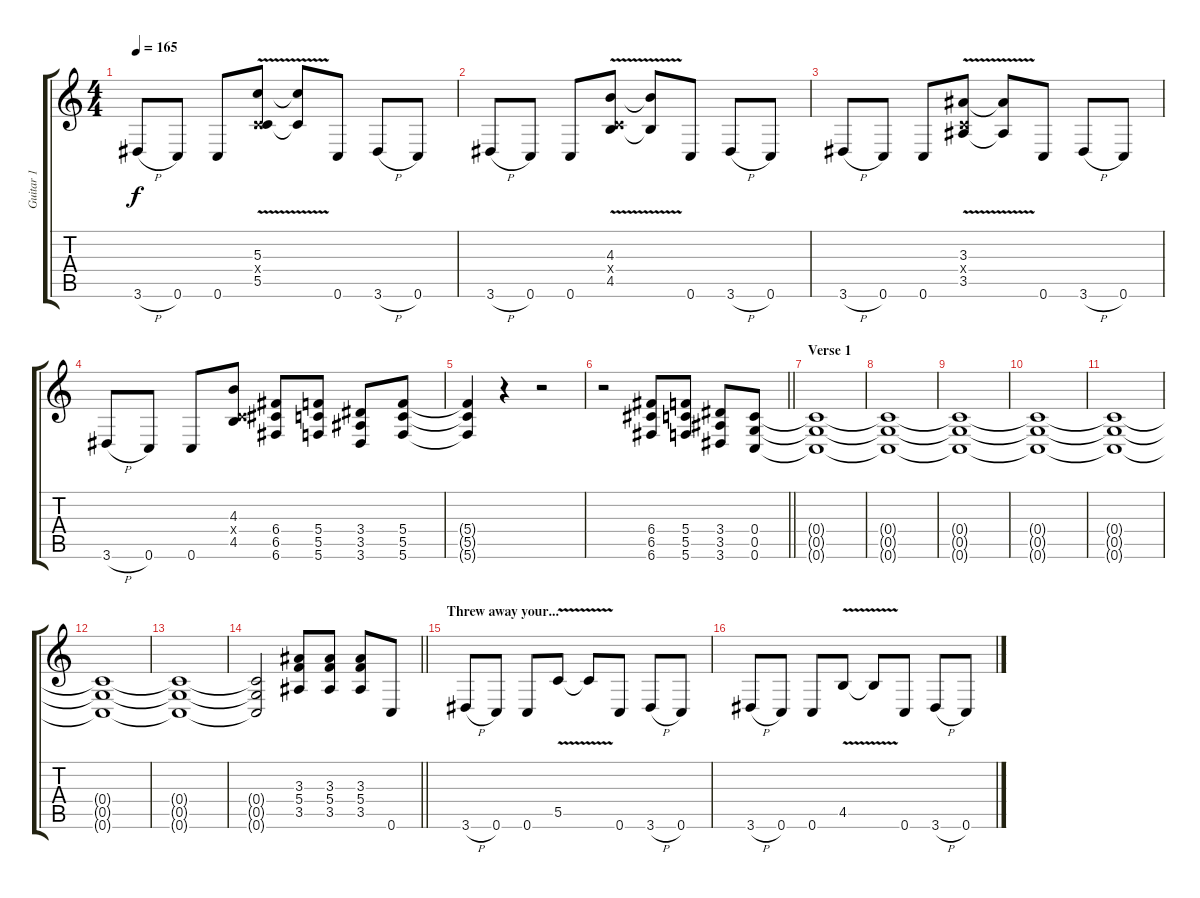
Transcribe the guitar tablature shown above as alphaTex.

\track ("Guitar 1" "Guitar 1") {instrument distortionguitar}
\staff {score tabs}
\tuning (E4 C4 G3 C3 G2 C2) {hide}
\ts (4 4)
\tempo 165
\clef g2
\ks c
3.6{h}.8{dy f} 0.6.8 0.6.8 (5.3{v} 0.4{x} 5.5{v}).8 (5.3{t} 5.5{t}).8 0.6.8 3.6{h}.8 0.6.8 |
3.6{h}.8 0.6.8 0.6.8 (4.3{v} 0.4{x} 4.5{v}).8 (4.3{t} 4.5{t}).8 0.6.8 3.6{h}.8 0.6.8 |
3.6{h}.8 0.6.8 0.6.8 (3.3{v} 0.4{x} 3.5{v}).8 (3.3{t} 3.5{t}).8 0.6.8 3.6{h}.8 0.6.8 |
3.6{h}.8 0.6.8 0.6.8 (4.3 0.4{x} 4.5).8 (6.4 6.5 6.6).8 (5.4 5.5 5.6).8 (3.4 3.5 3.6).8 (5.4 5.5 5.6).8 |
(5.4{t} 5.5{t} 5.6{t}).4 r.4 r.2 |
\barLineRight lightlight
r.2 (6.4 6.5 6.6).8 (5.4 5.5 5.6).8 (3.4 3.5 3.6).8 (0.4 0.5 0.6).8 |
\section ("" "Verse 1")
(0.4{t} 0.5{t} 0.6{t}).1 |
(0.4{t} 0.5{t} 0.6{t}).1 |
(0.4{t} 0.5{t} 0.6{t}).1 |
(0.4{t} 0.5{t} 0.6{t}).1 |
(0.4{t} 0.5{t} 0.6{t}).1 |
(0.4{t} 0.5{t} 0.6{t}).1 |
(0.4{t} 0.5{t} 0.6{t}).1 |
\barLineRight lightlight
(0.4{t} 0.5{t} 0.6{t}).2 (3.3 5.4 3.5).8 (3.3 5.4 3.5).8 (3.3 5.4 3.5).8 0.6.8 |
\section ("" "Threw away your...")
3.6{h}.8 0.6.8 0.6.8 5.5{v}.8 5.5{t}.8 0.6.8 3.6{h}.8 0.6.8 |
3.6{h}.8 0.6.8 0.6.8 4.5{v}.8 4.5{t}.8 0.6.8 3.6{h}.8 0.6.8
